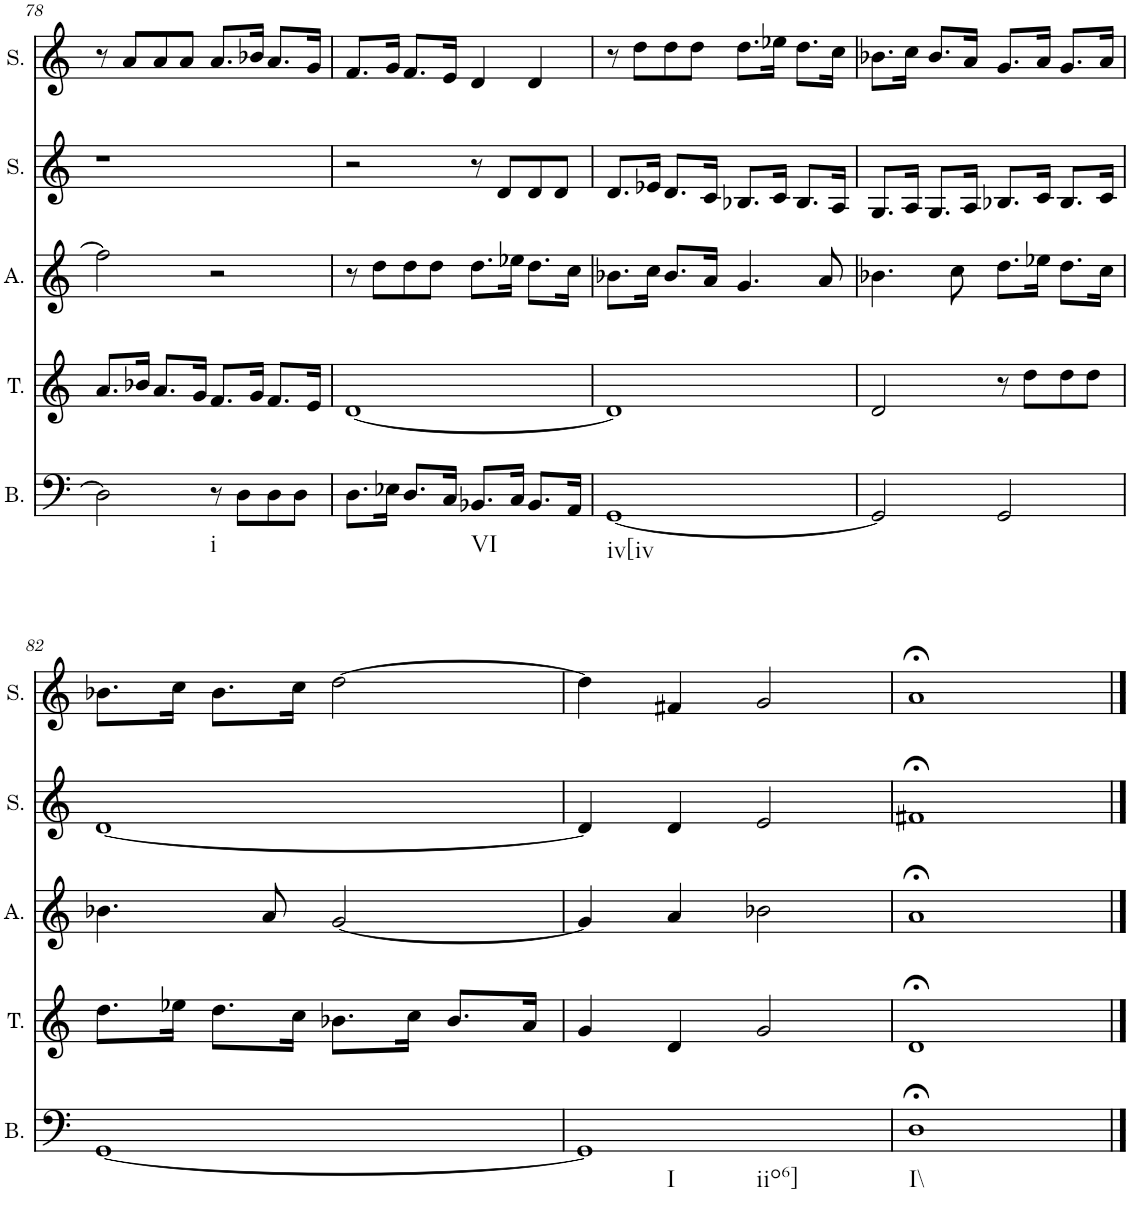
**kern	**kern	**kern	**kern	**kern
*part5	*part4	*part3	*part2	*part1
*staff5	*staff4	*staff3	*staff2	*staff1
*I"Bass	*I"Tenor	*I"Alto	*I"Soprano	*I"Soprano
*I'B.	*I'T.	*I'A.	*I'S.	*I'S.
!!LO:PB:g=z
*clefF4	*clefG2	*clefG2	*clefG2	*clefG2
*k[]	*k[]	*k[]	*k[]	*k[]
*M4/4	*M4/4	*M4/4	*M4/4	*M4/4
=78	=78	=78	=78	=78
2D\]	8.a/L	2ff#\]	1r	8r
.	.	.	.	8a/L
.	16b-X/Jk	.	.	.
.	8.a/L	.	.	8a/
.	.	.	.	8a/J
.	16g/Jk	.	.	.
!LO:TX:b:t=i	!	!	!	!
8r	8.f/L	2r	.	8.a/L
8D\L	.	.	.	.
.	16g/Jk	.	.	16b-X/Jk
8D\	8.f/L	.	.	8.a/L
8D\J	.	.	.	.
.	16e/Jk	.	.	16g/Jk
=79	=79	=79	=79	=79
8.D\L	[1d	8r	2r	8.f/L
.	.	8dd\L	.	.
16E-X\Jk	.	.	.	16g/Jk
8.D/L	.	8dd\	.	8.f/L
.	.	8dd\J	.	.
16C/Jk	.	.	.	16e/Jk
!LO:TX:b:t=VI	!	!	!	!
8.BB-X/L	.	8.dd\L	8r	4d/
.	.	.	8d/L	.
16C/Jk	.	16ee-X\Jk	.	.
8.BB-/L	.	8.dd\L	8d/	4d/
.	.	.	8d/J	.
16AA/Jk	.	16cc\Jk	.	.
=80	=80	=80	=80	=80
!LO:TX:b:t=iv[iv	!	!	!	!
[1GG	1d]	8.b-X\L	8.d/L	8r
.	.	.	.	8dd\L
.	.	16cc\Jk	16e-X/Jk	.
.	.	8.b-/L	8.d/L	8dd\
.	.	.	.	8dd\J
.	.	16a/Jk	16c/Jk	.
.	.	4.g/	8.B-X/L	8.dd\L
.	.	.	16c/Jk	16ee-X\Jk
.	.	.	8.B-/L	8.dd\L
.	.	8a/	.	.
.	.	.	16A/Jk	16cc\Jk
=81	=81	=81	=81	=81
2GG/]	2d/	4.b-X\	8.G/L	8.b-X\L
.	.	.	16A/Jk	16cc\Jk
.	.	.	8.G/L	8.b-/L
.	.	8cc\	.	.
.	.	.	16A/Jk	16a/Jk
2GG/	8r	8.dd\L	8.B-X/L	8.g/L
.	8dd\L	.	.	.
.	.	16ee-X\Jk	16c/Jk	16a/Jk
.	8dd\	8.dd\L	8.B-/L	8.g/L
.	8dd\J	.	.	.
.	.	16cc\Jk	16c/Jk	16a/Jk
!!LO:LB:g=z
=82	=82	=82	=82	=82
[1GG	8.dd\L	4.b-X\	[1d	8.b-X\L
.	16ee-X\Jk	.	.	16cc\Jk
.	8.dd\L	.	.	8.b-\L
.	.	8a/	.	.
.	16cc\Jk	.	.	16cc\Jk
.	8.b-X\L	[2g/	.	[2dd\
.	16cc\Jk	.	.	.
.	8.b-/L	.	.	.
.	16a/Jk	.	.	.
=83	=83	=83	=83	=83
!LO:TX:b:t=I	!	!	!	!
!LO:TX:b:t=iio6]	!	!	!	!
1GG]	4g/	4g/]	4d/]	4dd\]
.	4d/	4a/	4d/	4f#X/
.	2g/	2b-X\	2e/	2g/
=84	=84	=84	=84	=84
!LO:TX:b:t=I\\	!	!	!	!
1D;<	1d;<	1a;<	1f#X;<	1a;<
==	==	==	==	==
*-	*-	*-	*-	*-
